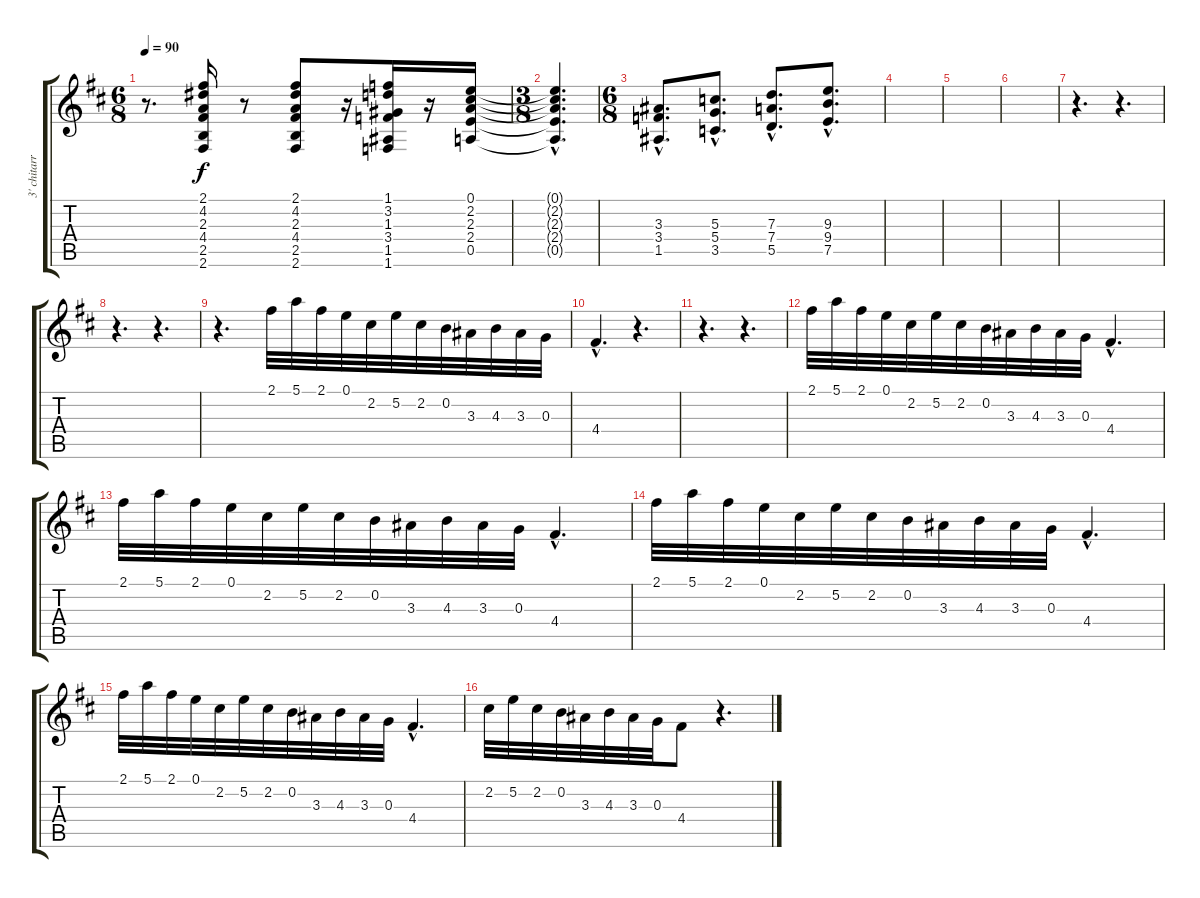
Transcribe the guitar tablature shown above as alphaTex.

\track ("3' chitarra" "3' chitarr") {instrument acousticguitarsteel}
\staff {score tabs}
\tuning (E4 B3 G3 D3 A2 E2) {hide}
\ts (6 8)
\tempo 90
\clef g2
\ks bminor
r.8{d dy f} (2.1 4.2 2.3 4.4 2.5 2.6).16 r.8 (2.1 4.2 2.3 4.4 2.5 2.6).8 r.16 (1.1 3.2 1.3 3.4 1.5 1.6).16 r.16 (0.1 2.2 2.3 2.4 0.5).16 |
\ts (3 8)
(0.1{hac t} 2.2{hac t} 2.3{hac t} 2.4{hac t} 0.5{hac t}).4{d} |
\ts (6 8)
(3.3{hac} 3.4{hac} 1.5{hac}).8{d} (5.3{hac} 5.4{hac} 3.5{hac}).8{d} (7.3{hac} 7.4{hac} 5.5{hac}).8{d} (9.3{hac} 9.4{hac} 7.5{hac}).8{d} |
|
|
|
r.4{d} r.4{d} |
r.4{d} r.4{d} |
r.4{d volume 10} 2.1.32 5.1.32 2.1.32 0.1.32 2.2.32 5.2.32 2.2.32 0.2.32 3.3.32 4.3.32 3.3.32 0.3.32 |
4.4{hac}.4{d} r.4{d} |
r.4{d} r.4{d} |
2.1.32 5.1.32 2.1.32 0.1.32 2.2.32 5.2.32 2.2.32 0.2.32 3.3.32 4.3.32 3.3.32 0.3.32 4.4{hac}.4{d} |
2.1.32 5.1.32 2.1.32 0.1.32 2.2.32 5.2.32 2.2.32 0.2.32 3.3.32 4.3.32 3.3.32 0.3.32 4.4{hac}.4{d} |
2.1.32 5.1.32 2.1.32 0.1.32 2.2.32 5.2.32 2.2.32 0.2.32 3.3.32 4.3.32 3.3.32 0.3.32 4.4{hac}.4{d} |
2.1.32 5.1.32 2.1.32 0.1.32 2.2.32 5.2.32 2.2.32 0.2.32 3.3.32 4.3.32 3.3.32 0.3.32 4.4{hac}.4{d} |
2.2.32 5.2.32 2.2.32 0.2.32 3.3.32 4.3.32 3.3.32 0.3.32 4.4.8 r.4{d}
